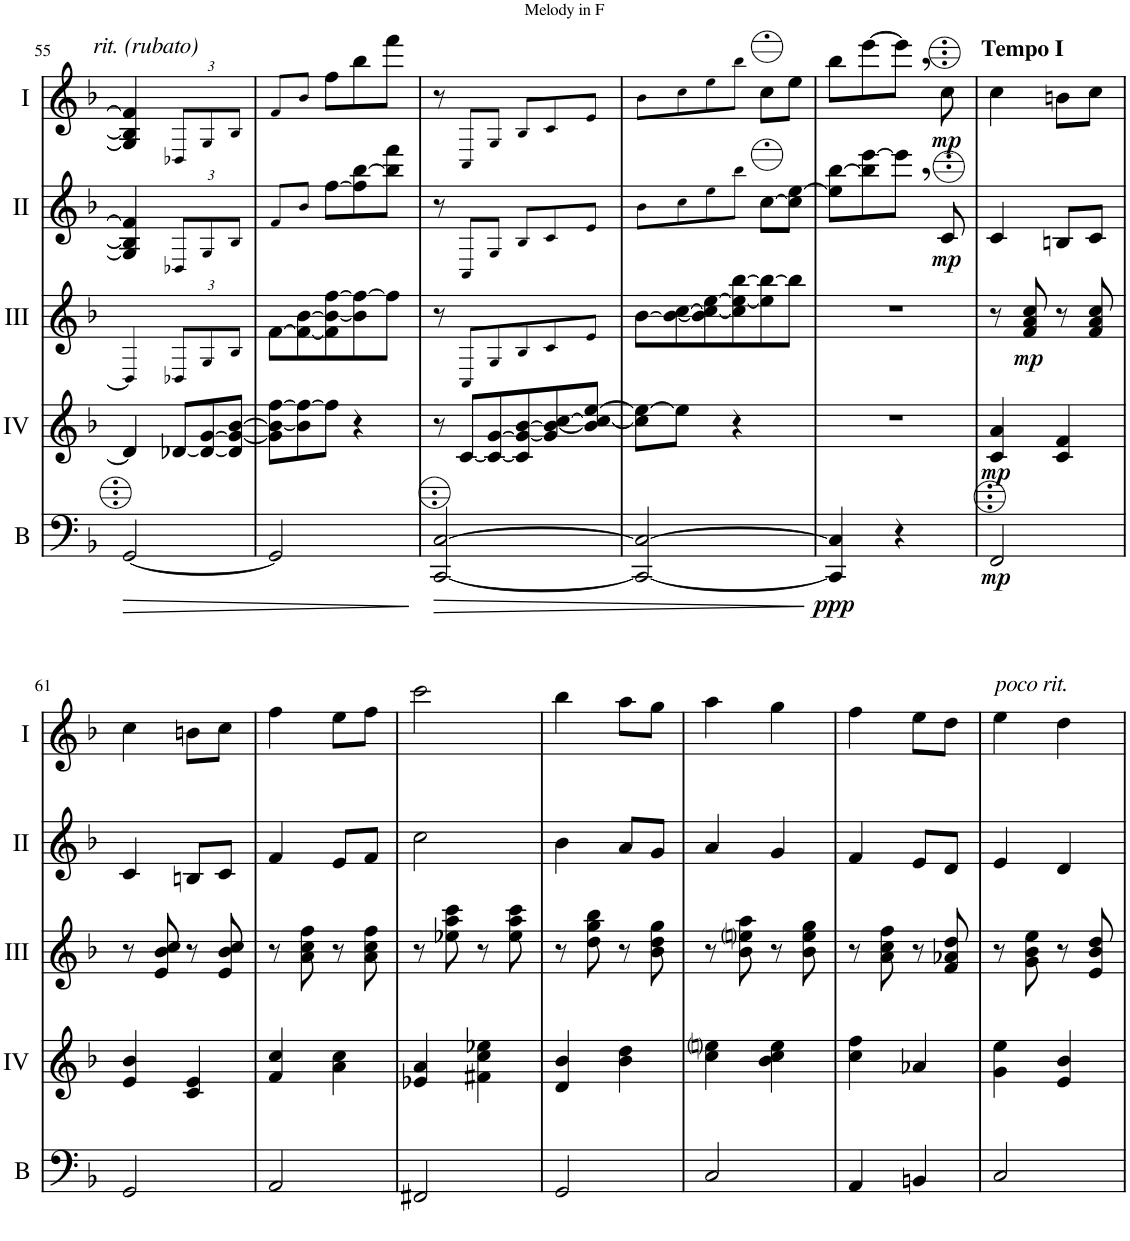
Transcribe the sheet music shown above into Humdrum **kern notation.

**kern	**dynam	**kern	**dynam	**kern	**dynam	**kern	**dynam	**kern	**dynam
*part5	*part5	*part4	*part4	*part3	*part3	*part2	*part2	*part1	*part1
*staff5	*staff5	*staff4	*staff4	*staff3	*staff3	*staff2	*staff2	*staff1	*staff1
*I"Bass	*	*I"Acc. 4	*	*I"Acc. 3	*	*I"Acc. 2	*	*I"Acc. 1	*
*I'B	*	*	*	*	*	*	*	*	*
!!LO:PB:g=z
*clefF4	*	*clefG2	*	*clefG2	*	*clefG2	*	*clefG2	*
*Trd7c12	*	*Trd7c12	*	*	*	*	*	*	*
*k[b-]	*	*k[b-]	*	*k[b-]	*	*k[b-]	*	*k[b-]	*
*M2/4	*	*M2/4	*	*M2/4	*	*M2/4	*	*M2/4	*
=55	=55	=55	=55	=55	=55	=55	=55	=55	=55
!	!	!	!	!	!	!	!	!LO:TX:a:i:t=rit. (rubato)	!
!	!LO:HP:b	!	!	!	!	!	!	!	!
[2GG/	>	4d-/]	.	4D-/	.	4G/] 4B-/] 4f/]	.	4G/] 4B-/] 4f/]	.
*	*	*	*	*Xbrackettup	*	*Xbrackettup	*	*Xbrackettup	*
.	.	[12d-X/L	.	12D-X/L	.	12D-X/L	.	12D-X/L	.
.	.	12d-/_ [12g/	.	12G/	.	12G/	.	12G/	.
.	.	12d-/] 12g/_ [12b-/J	.	12B-/J	.	12B-/J	.	12B-/J	.
=56	=56	=56	=56	=56	=56	=56	=56	=56	=56
*	*	*	*	*brackettup	*	*brackettup	*	*brackettup	*
2GG/]	.	12g\] 12b-\_ [12ff\L	.	[12f\L	.	12f/L	.	12f/L	.
.	.	12b-\] 12ff\_	.	12f\_ [12b-\	.	12b-/J	.	12b-/J	.
.	.	12ff\J]	.	12f\] 12b-\_ [12ff\	.	[12ff\L	.	12ff\L	.
.	.	4r	.	8b-\] 8ff\_	.	8ff\] [8bb-\	.	8bb-\	.
.	.	.	.	8ff\J]	.	8bb-\] 8fff\J	.	8fff\J	.
.	]	.	.	.	.	.	.	.	.
=57	=57	=57	=57	=57	=57	=57	=57	=57	=57
!	!LO:HP:b	!	!	!	!	!	!	!	!
[2CC/ [2C/	>	12r	.	12r	.	12r	.	12r	.
.	.	[12c/L	.	12C/L	.	12C/L	.	12C/L	.
.	.	12c/_ [12g/	.	12G/	.	12G/J	.	12G/J	.
*	*	*	*	*	*	*Xbrackettup	*	*Xbrackettup	*
.	.	12c/] 12g/_ [12b-/	.	12B-/	.	12B-/L	.	12B-/L	.
.	.	12g/] 12b-/_ [12cc/	.	12c/	.	12c/	.	12c/	.
.	.	12b-/] 12cc/_ [12ee/J	.	12e/J	.	12e/J	.	12e/J	.
=58	=58	=58	=58	=58	=58	=58	=58	=58	=58
*	*	*	*	*	*	*brackettup	*	*brackettup	*
2CC/_ 2C/_	.	12cc\] 12ee\_L	.	[12b-\L	.	12b-\L	.	12b-\L	.
.	.	12ee\J]	.	12b-\_ [12cc\	.	12cc\	.	12cc\	.
.	.	12ryy	.	12b-\] 12cc\_ [12ee\	.	12ee\	.	12ee\	.
.	.	4r	.	12cc\] 12ee\_ [12bb-\	.	12bb-\J	.	12bb-\J	.
.	.	.	.	12ee\] 12bb-\_	.	[12ccc\L	.	12ccc\L	.
.	.	.	.	12bb-\J]	.	12ccc\] [12eee\J	.	12eee\J	.
.	]	.	.	.	.	.	.	.	.
=59	=59	=59	=59	=59	=59	=59	=59	=59	=59
!	!LO:DY:b	!	!	!	!	!	!	!	!
4CC/] 4C/]	ppp	2r	.	2r	.	8eee\] [8bbb-\L	.	8bbb-\L	.
.	.	.	.	.	.	8bbb-\] [8eeee\	.	[8eeee\	.
4r	.	.	.	.	.	8eeee,\J]	.	8eeee,\J]	.
!	!	!	!	!	!	!	!LO:DY:b	!	!LO:DY:b
.	.	.	.	.	.	8c/	mp	8c\	mp
=60	=60	=60	=60	=60	=60	=60	=60	=60	=60
!	!	!	!	!	!	!	!	!LO:TX:a:B:t=Tempo I	!
!	!LO:DY:b	!	!LO:DY:b	!	!	!	!	!	!
2FF/	mp	4c/ 4a/	mp	8r	.	4c/	.	4c\	.
!	!	!	!	!	!LO:DY:b	!	!	!	!
.	.	.	.	8f/ 8a/ 8cc/	mp	.	.	.	.
.	.	4c/ 4f/	.	8r	.	8Bn/L	.	8Bn\L	.
.	.	.	.	8f/ 8a/ 8cc/	.	8c/J	.	8c\J	.
!!LO:LB:g=z
=61	=61	=61	=61	=61	=61	=61	=61	=61	=61
2GG/	.	4e/ 4b-/	.	8r	.	4c/	.	4c\	.
.	.	.	.	8e/ 8b-/ 8cc/	.	.	.	.	.
.	.	4c/ 4e/	.	8r	.	8Bn/L	.	8Bn\L	.
.	.	.	.	8e/ 8b-/ 8cc/	.	8c/J	.	8c\J	.
=62	=62	=62	=62	=62	=62	=62	=62	=62	=62
2AA/	.	4f/ 4cc/	.	8r	.	4f/	.	4f\	.
.	.	.	.	8a\ 8cc\ 8ff\	.	.	.	.	.
.	.	4a\ 4cc\	.	8r	.	8e/L	.	8e\L	.
.	.	.	.	8a\ 8cc\ 8ff\	.	8f/J	.	8f\J	.
=63	=63	=63	=63	=63	=63	=63	=63	=63	=63
2FF#X/	.	4e-X/ 4a/	.	8r	.	2cc\	.	2cc\	.
.	.	.	.	8ee-X\ 8aa\ 8ccc\	.	.	.	.	.
.	.	4f#X\ 4cc\ 4ee-X\	.	8r	.	.	.	.	.
.	.	.	.	8ee-\ 8aa\ 8ccc\	.	.	.	.	.
=64	=64	=64	=64	=64	=64	=64	=64	=64	=64
2GG/	.	4d/ 4b-/	.	8r	.	4b-\	.	4b-\	.
.	.	.	.	8dd\ 8gg\ 8bb-\	.	.	.	.	.
.	.	4b-\ 4dd\	.	8r	.	8a/L	.	8a\L	.
.	.	.	.	8b-\ 8dd\ 8gg\	.	8g/J	.	8g\J	.
=65	=65	=65	=65	=65	=65	=65	=65	=65	=65
2C/	.	4cc\ 4eeni\	.	8r	.	4a/	.	4a\	.
.	.	.	.	8b-\ 8eeni\ 8aa\	.	.	.	.	.
.	.	4b-\ 4cc\ 4ee\	.	8r	.	4g/	.	4g\	.
.	.	.	.	8b-\ 8ee\ 8gg\	.	.	.	.	.
=66	=66	=66	=66	=66	=66	=66	=66	=66	=66
4AA/	.	4cc\ 4ff\	.	8r	.	4f/	.	4f\	.
.	.	.	.	8a\ 8cc\ 8ff\	.	.	.	.	.
4BBn/	.	4a-X/	.	8r	.	8e/L	.	8e\L	.
.	.	.	.	8f/ 8a-X/ 8dd/	.	8d/J	.	8d\J	.
=67	=67	=67	=67	=67	=67	=67	=67	=67	=67
!	!	!	!	!	!	!	!	!LO:TX:a:i:t=poco rit.	!
2C/	.	4g\ 4ee\	.	8r	.	4e/	.	4e\	.
.	.	.	.	8g\ 8b-\ 8ee\	.	.	.	.	.
.	.	4e/ 4b-/	.	8r	.	4d/	.	4d\	.
.	.	.	.	8e/ 8b-/ 8dd/	.	.	.	.	.
=	=	=	=	=	=	=	=	=	=
*-	*-	*-	*-	*-	*-	*-	*-	*-	*-
